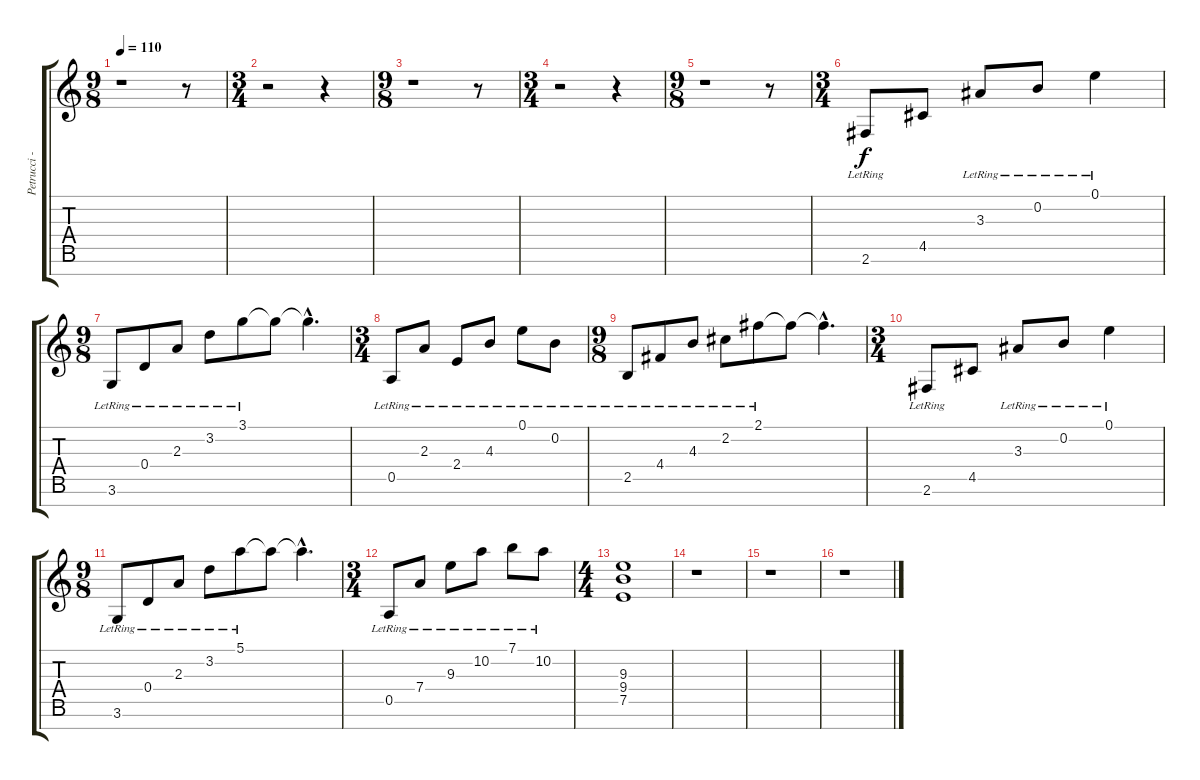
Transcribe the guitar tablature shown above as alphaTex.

\track ("Petrucci - Acoustic 7st." "Petrucci -") {instrument acousticguitarsteel}
\staff {score tabs}
\tuning (E4 B3 G3 D3 A2 E2 B1) {hide}
\ts (9 8)
\tempo 110
\clef g2
\ks c
r.1{dy f} r.8 |
\ts (3 4)
r.2 r.4 |
\ts (9 8)
r.1 r.8 |
\ts (3 4)
r.2 r.4 |
\ts (9 8)
r.1 r.8 |
\ts (3 4)
2.6{lr}.8 4.5.8 3.3{lr}.8 0.2{lr}.8 0.1{lr}.4 |
\ts (9 8)
3.6{lr}.8 0.4{lr}.8 2.3{lr}.8 3.2{lr}.8 3.1{lr}.8 3.1{t}.8 3.1{hac t}.4{d} |
\ts (3 4)
0.5{lr}.8 2.3{lr}.8 2.4{lr}.8 4.3{lr}.8 0.1{lr}.8 0.2{lr}.8 |
\ts (9 8)
2.5{lr}.8 4.4{lr}.8 4.3{lr}.8 2.2{lr}.8 2.1{lr}.8 2.1{t}.8 2.1{hac t}.4{d} |
\ts (3 4)
2.6{lr}.8 4.5.8 3.3{lr}.8 0.2{lr}.8 0.1{lr}.4 |
\ts (9 8)
3.6{lr}.8 0.4{lr}.8 2.3{lr}.8 3.2{lr}.8 5.1{lr}.8 5.1{t}.8 5.1{hac t}.4{d} |
\ts (3 4)
0.5{lr}.8 7.4{lr}.8 9.3{lr}.8 10.2{lr}.8 7.1{lr}.8 10.2{lr}.8 |
\ts (4 4)
(9.3 9.4 7.5).1 |
r.1 |
r.1 |
r.1
